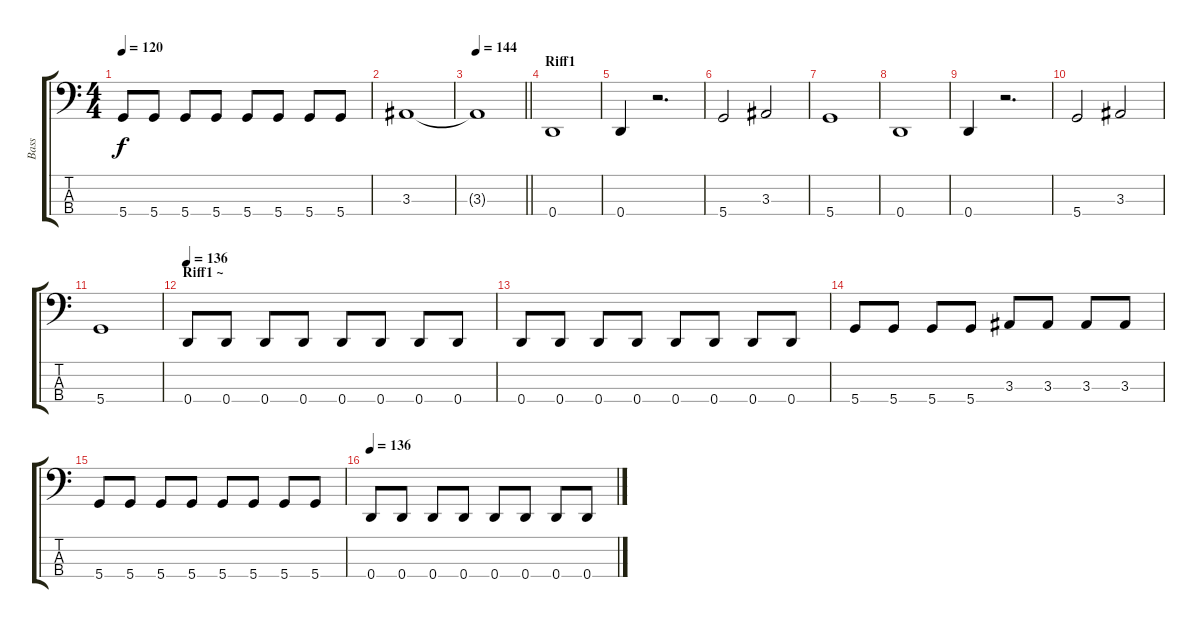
\track ("Bass" "Bass") {instrument electricbassfinger}
\staff {score tabs}
\tuning (F2 C2 G1 D1) {hide}
\ts (4 4)
\tempo 120
\clef f4
\ks c
5.4.8{dy f} 5.4.8 5.4.8 5.4.8 5.4.8 5.4.8 5.4.8 5.4.8 |
3.3.1 |
\tempo 144
\barLineRight lightlight
3.3{t}.1 |
\section ("" "Riff1")
0.4.1 |
0.4.4 r.2{d} |
5.4.2 3.3.2 |
5.4.1 |
0.4.1 |
0.4.4 r.2{d} |
5.4.2 3.3.2 |
5.4.1 |
\section ("" "Riff1 ~")
\tempo 136
0.4.8 0.4.8 0.4.8 0.4.8 0.4.8 0.4.8 0.4.8 0.4.8 |
0.4.8 0.4.8 0.4.8 0.4.8 0.4.8 0.4.8 0.4.8 0.4.8 |
5.4.8 5.4.8 5.4.8 5.4.8 3.3.8 3.3.8 3.3.8 3.3.8 |
5.4.8 5.4.8 5.4.8 5.4.8 5.4.8 5.4.8 5.4.8 5.4.8 |
\tempo 136
0.4.8 0.4.8 0.4.8 0.4.8 0.4.8 0.4.8 0.4.8 0.4.8
